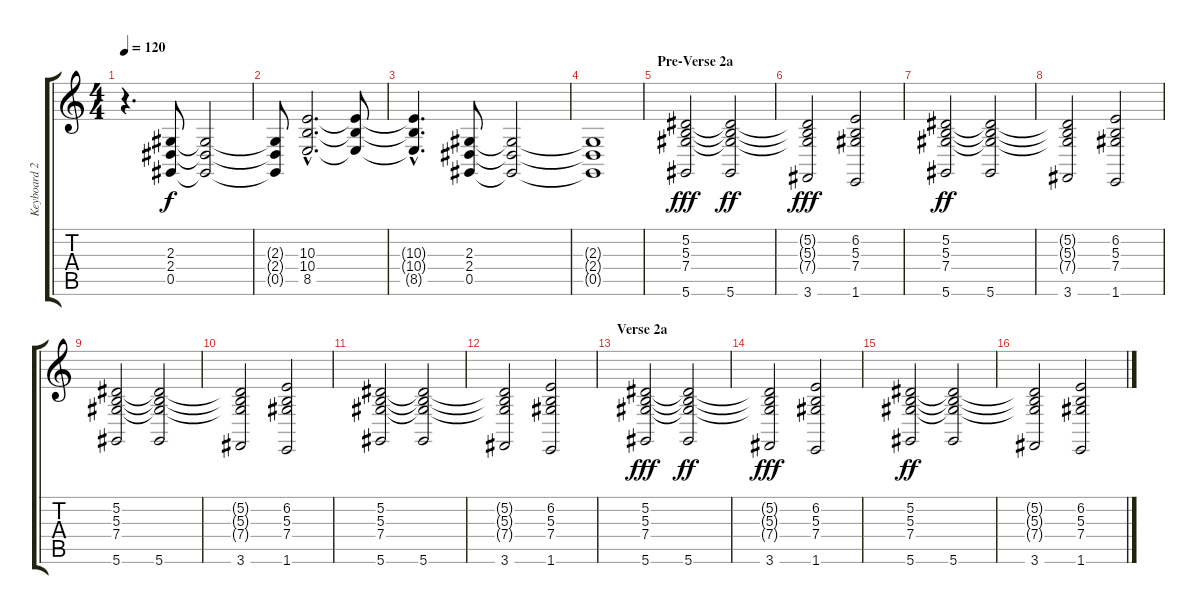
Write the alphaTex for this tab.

\track ("Keyboard 2" "Keyboard 2") {instrument stringensemble2}
\staff {score tabs}
\tuning (Eb4 Bb3 Gb3 Db3 Ab2 Eb2) {hide}
\ts (4 4)
\tempo 120
\clef g2
\ks c
r.4{d dy f} (2.3 2.4 0.5).8 (2.3{t} 2.4{t} 0.5{t}).2 |
(2.3{t} 2.4{t} 0.5{t}).8 (10.3{hac} 10.4{hac} 8.5{hac}).2{d} (10.3{t} 10.4{t} 8.5{t}).8 |
(10.3{hac t} 10.4{hac t} 8.5{hac t}).4{d} (2.3 2.4 0.5).8 (2.3{t} 2.4{t} 0.5{t}).2 |
(2.3{t} 2.4{t} 0.5{t}).1 |
\section ("" "Pre-Verse 2a")
(5.2 5.3 7.4 5.6).2{dy fff} (5.2{t} 5.3{t} 7.4{t} 5.6).2{dy ff} |
(5.2{t} 5.3{t} 7.4{t} 3.6).2{dy fff} (6.2 5.3 7.4 1.6).2 |
(5.2 5.3 7.4 5.6).2{dy ff} (5.2{t} 5.3{t} 7.4{t} 5.6).2 |
(5.2{t} 5.3{t} 7.4{t} 3.6).2 (6.2 5.3 7.4 1.6).2 |
(5.2 5.3 7.4 5.6).2 (5.2{t} 5.3{t} 7.4{t} 5.6).2 |
(5.2{t} 5.3{t} 7.4{t} 3.6).2 (6.2 5.3 7.4 1.6).2 |
(5.2 5.3 7.4 5.6).2 (5.2{t} 5.3{t} 7.4{t} 5.6).2 |
(5.2{t} 5.3{t} 7.4{t} 3.6).2 (6.2 5.3 7.4 1.6).2 |
\section ("" "Verse 2a")
(5.2 5.3 7.4 5.6).2{dy fff} (5.2{t} 5.3{t} 7.4{t} 5.6).2{dy ff} |
(5.2{t} 5.3{t} 7.4{t} 3.6).2{dy fff} (6.2 5.3 7.4 1.6).2 |
(5.2 5.3 7.4 5.6).2{dy ff} (5.2{t} 5.3{t} 7.4{t} 5.6).2 |
(5.2{t} 5.3{t} 7.4{t} 3.6).2 (6.2 5.3 7.4 1.6).2
